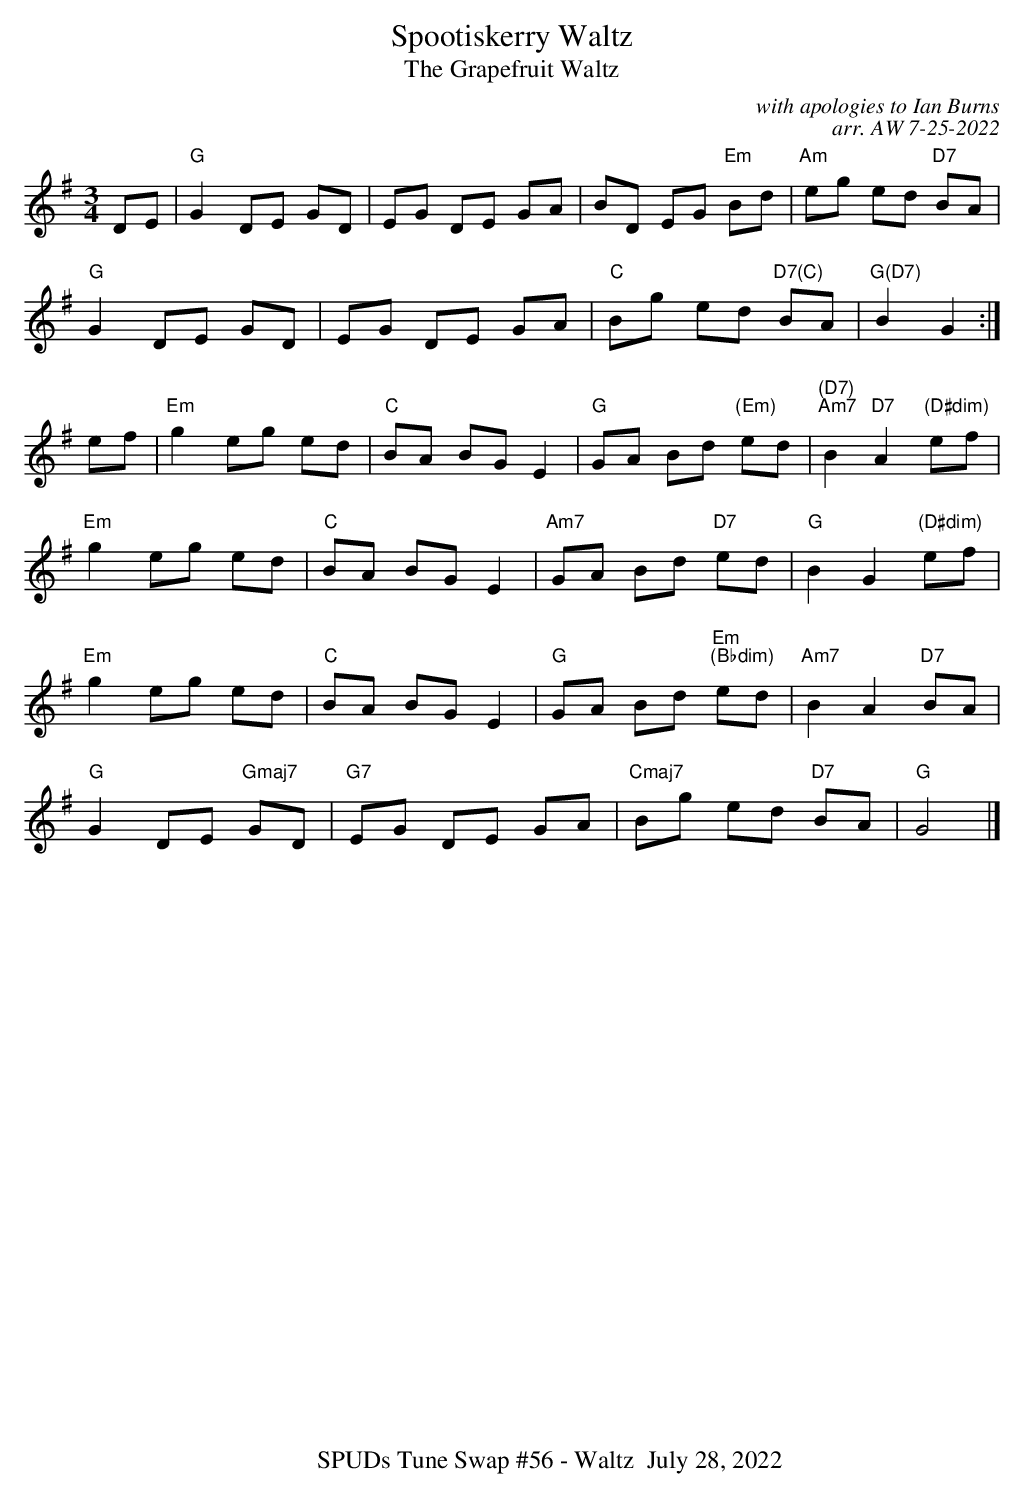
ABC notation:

X:1
T: Spootiskerry Waltz
T: The Grapefruit Waltz
C: with apologies to Ian Burns
C: arr. AW 7-25-2022
M:3/4
L:1/8
K:G
DE | "G"G2 DE GD | EG DE GA | BD EG "Em"Bd | "Am"eg ed "D7"BA |
"G"G2 DE GD | EG DE GA | "C"Bg ed "D7(C)"BA | "G(D7)"B2G2 :|
ef | "Em"g2 eg ed | "C"BA BG E2 | "G"GA Bd "(Em)"ed | "(D7);Am7"B2"D7"A2 "(D#dim)"ef |
"Em"g2 eg ed | "C"BA BG E2 | "Am7"GA Bd "D7"ed | "G"B2G2 "(D#dim)"ef |
"Em"g2 eg ed | "C"BA BG E2 | "G"GA Bd "Em;(Bbdim)"ed | "Am7"B2A2 "D7"BA |
"G"G2 DE "Gmaj7"GD | "G7"EG DE GA | "Cmaj7"Bg ed "D7"BA | "G"G4 |]
